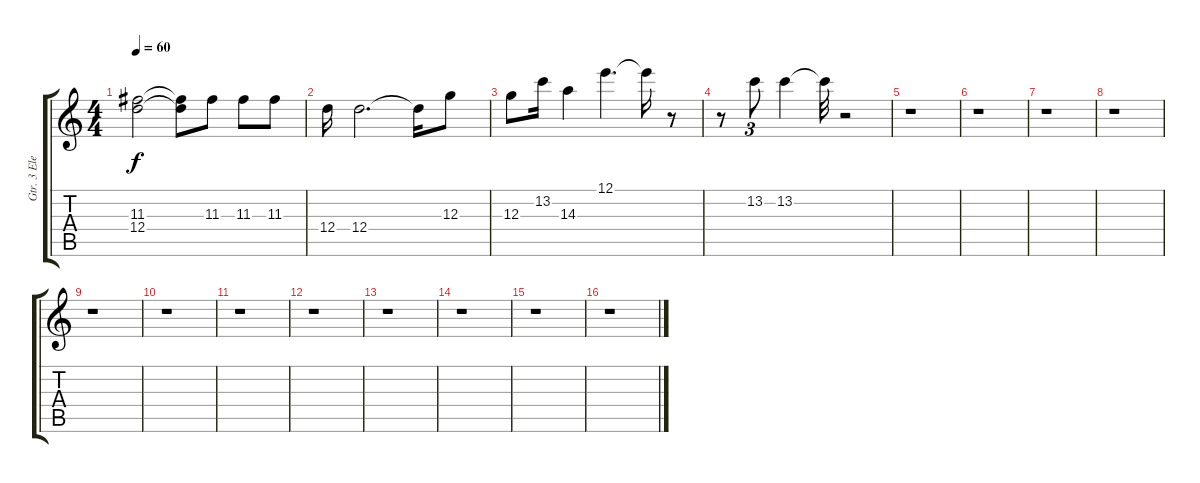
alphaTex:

\track ("Gtr. 3 Elec." "Gtr. 3 Ele") {instrument overdrivenguitar}
\staff {score tabs}
\tuning (E4 B3 G3 D3 A2 E2) {hide}
\ts (4 4)
\tempo 60
\clef g2
\ks c
(11.3 12.4).2{dy f} (11.3{t} 12.4{t}).8 11.3.8 11.3.8 11.3.8 |
12.4.16 12.4.2{d} 12.4{t}.16 12.3.8 |
12.3.8 13.2.16 14.3.4 12.1.4{d} 12.1{t}.16 r.8 |
r.8 13.2.8{tu (3 2)} 13.2.4 13.2{t}.32 r.2 |
r.1 |
r.1 |
r.1 |
r.1 |
r.1 |
r.1 |
r.1 |
r.1 |
r.1 |
r.1 |
r.1 |
r.1
